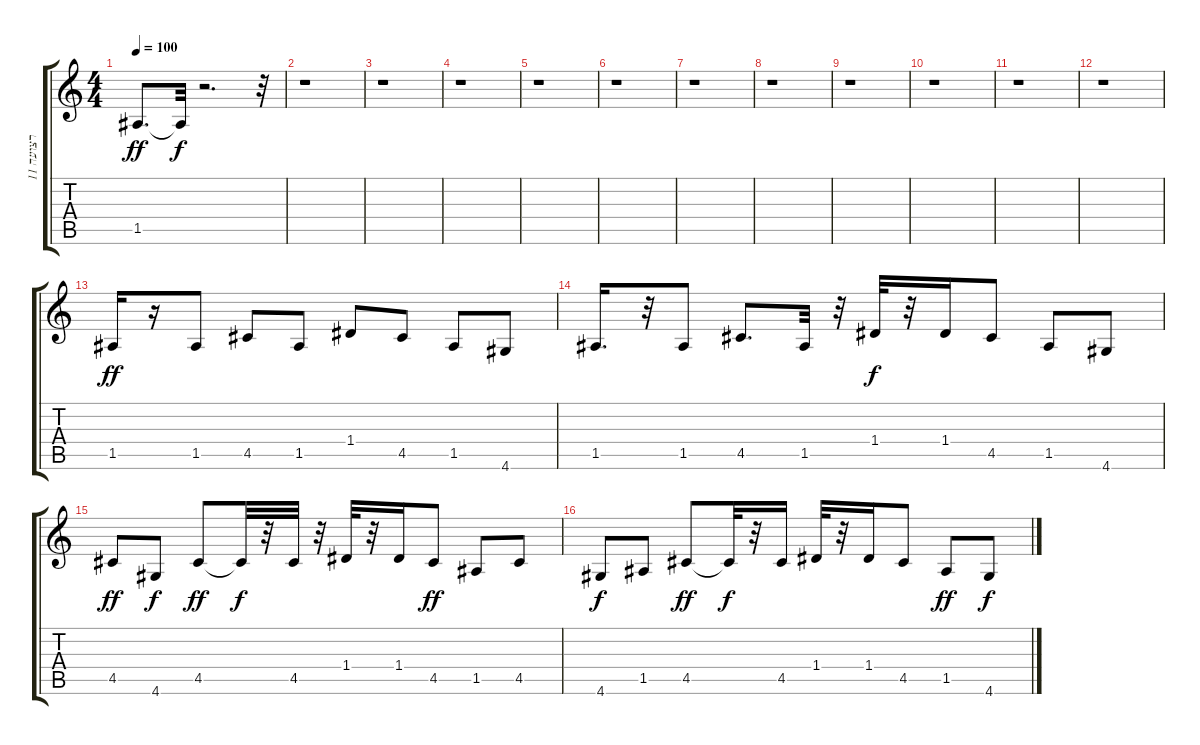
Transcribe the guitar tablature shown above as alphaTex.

\track ("רצועה 11" "רצועה 11") {instrument distortionguitar}
\staff {score tabs}
\tuning (E4 B3 G3 D3 A2 E2) {hide}
\ts (4 4)
\tempo 100
\clef g2
\ks c
1.5.8{d dy ff} 1.5{t}.32{dy f} r.2{d} r.32 |
r.1 |
r.1 |
r.1 |
r.1 |
r.1 |
r.1 |
r.1 |
r.1 |
r.1 |
r.1 |
r.1 |
1.5.16{dy ff} r.16 1.5.8 4.5.8 1.5.8 1.4.8 4.5.8 1.5.8 4.6.8 |
1.5.16{d} r.32 1.5.8 4.5.8{d} 1.5.32 r.32 1.4.32{dy f} r.32 1.4.16 4.5.8 1.5.8 4.6.8 |
4.5.8{dy ff} 4.6.8{dy f} 4.5.8{dy ff} 4.5{t}.32{dy f} r.32 4.5.32 r.32 1.4.32 r.32 1.4.16 4.5.8{dy ff} 1.5.8 4.5.8 |
4.6.8{dy f} 1.5.8 4.5.8{dy ff} 4.5{t}.32{dy f} r.32 4.5.16 1.4.32 r.32 1.4.16 4.5.8 1.5.8{dy ff} 4.6.8{dy f}
